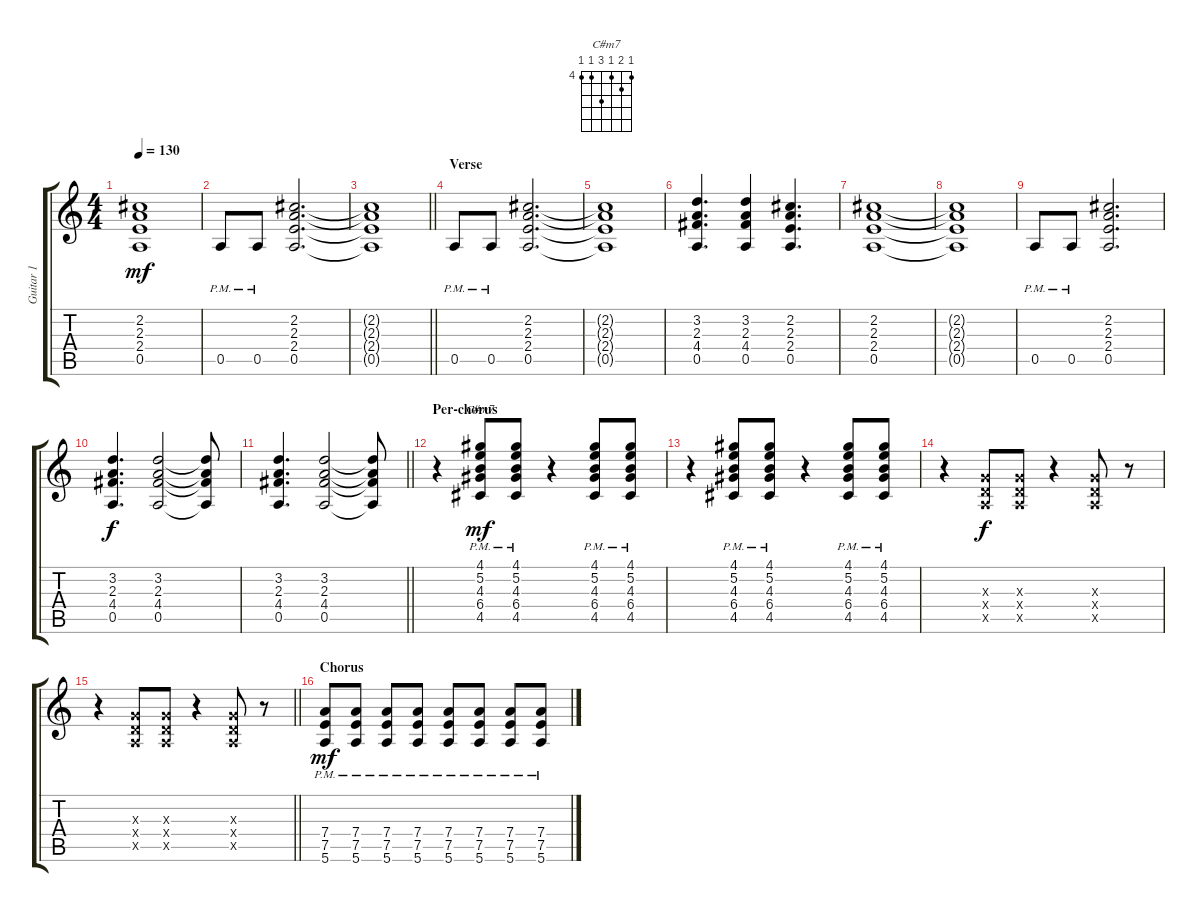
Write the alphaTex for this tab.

\track ("Guitar 1" "Guitar 1") {instrument distortionguitar}
\staff {score tabs}
\tuning (E4 B3 G3 D3 A2 E2) {hide}
\chord ("C#m7" 4 5 4 6 4 4) {firstfret 4}
\ts (4 4)
\tempo 130
\clef g2
\ks c
(2.2{t} 2.3{t} 2.4{t} 0.5{t}).1{dy mf} |
0.5{pm}.8 0.5{pm}.8 (2.2 2.3 2.4 0.5).2{d} |
\barLineRight lightlight
(2.2{t} 2.3{t} 2.4{t} 0.5{t}).1 |
\section ("" "Verse")
0.5{pm}.8 0.5{pm}.8 (2.2 2.3 2.4 0.5).2{d} |
(2.2{t} 2.3{t} 2.4{t} 0.5{t}).1 |
(3.2 2.3 4.4 0.5).4{d} (3.2 2.3 4.4 0.5).4 (2.2 2.3 2.4 0.5).4{d} |
(2.2 2.3 2.4 0.5).1 |
(2.2{t} 2.3{t} 2.4{t} 0.5{t}).1 |
0.5{pm}.8 0.5{pm}.8 (2.2 2.3 2.4 0.5).2{d} |
(3.2 2.3 4.4 0.5).4{d dy f} (3.2 2.3 4.4 0.5).2 (3.2{t} 2.3{t} 4.4{t} 0.5{t}).8 |
\barLineRight lightlight
(3.2 2.3 4.4 0.5).4{d} (3.2 2.3 4.4 0.5).2 (3.2{t} 2.3{t} 4.4{t} 0.5{t}).8 |
\section ("" "Per-chorus")
r.4 (4.1{pm} 5.2{pm} 4.3{pm} 6.4{pm} 4.5{pm}).8{ch "C#m7" dy mf} (4.1{pm} 5.2{pm} 4.3{pm} 6.4{pm} 4.5{pm}).8 r.4 (4.1{pm} 5.2{pm} 4.3{pm} 6.4{pm} 4.5{pm}).8 (4.1{pm} 5.2{pm} 4.3{pm} 6.4{pm} 4.5{pm}).8 |
r.4 (4.1{pm} 5.2{pm} 4.3{pm} 6.4{pm} 4.5{pm}).8 (4.1{pm} 5.2{pm} 4.3{pm} 6.4{pm} 4.5{pm}).8 r.4 (4.1{pm} 5.2{pm} 4.3{pm} 6.4{pm} 4.5{pm}).8 (4.1{pm} 5.2{pm} 4.3{pm} 6.4{pm} 4.5{pm}).8 |
r.4 (0.3{x} 0.4{x} 0.5{x}).8{dy f} (0.3{x} 0.4{x} 0.5{x}).8 r.4 (0.3{x} 0.4{x} 0.5{x}).8 r.8 |
\barLineRight lightlight
r.4 (0.3{x} 0.4{x} 0.5{x}).8 (0.3{x} 0.4{x} 0.5{x}).8 r.4 (0.3{x} 0.4{x} 0.5{x}).8 r.8 |
\section ("" "Chorus")
(7.4{pm} 7.5{pm} 5.6{pm}).8{dy mf} (7.4{pm} 7.5{pm} 5.6{pm}).8 (7.4{pm} 7.5{pm} 5.6{pm}).8 (7.4{pm} 7.5{pm} 5.6{pm}).8 (7.4{pm} 7.5{pm} 5.6{pm}).8 (7.4{pm} 7.5{pm} 5.6{pm}).8 (7.4{pm} 7.5{pm} 5.6{pm}).8 (7.4{pm} 7.5{pm} 5.6{pm}).8
